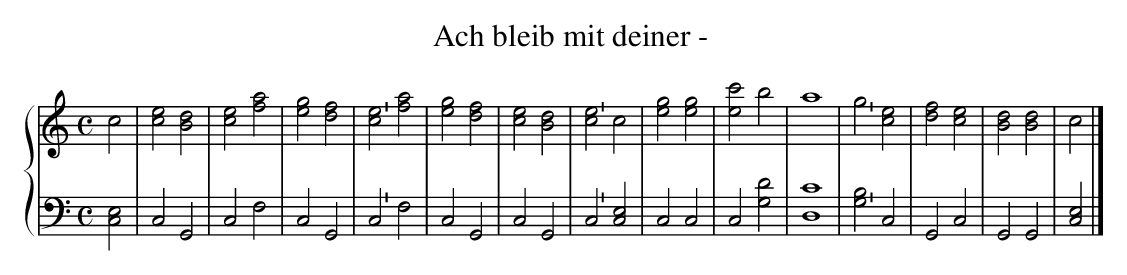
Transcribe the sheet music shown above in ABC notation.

X:1
T:Ach bleib mit deiner -
M:C
L:1/2
%%staves {RH LH}
V: RH clef=treble
V: LH clef=bass
K:C
[V: RH] c      | [ce] [Bd] | [ce] [fa] | [eg] [df] | !shortphrase! [ce] [fa] | [eg] [df] | [ce] [Bd] | !shortphrase! [ce] c    | \
[V: LH] [C,E,] | C,   G,,  | C,   F,   | C,   G,,  | !shortphrase! C,   F,   | C,   G,,  | C,   G,,  | !shortphrase! C, [C,E,] | \
[V: RH] [eg] [eg] | [ec'] b  | a2     | !shortphrase! g    [ce] | [df] [ce] | [Bd] [Bd] | c      |]
[V: LH] C,   C,   | C, [G,D] | [D,C]2 | !shortphrase! [G,B,] C, | G,, C,    | G,, G,,   | [C,E,] |]
